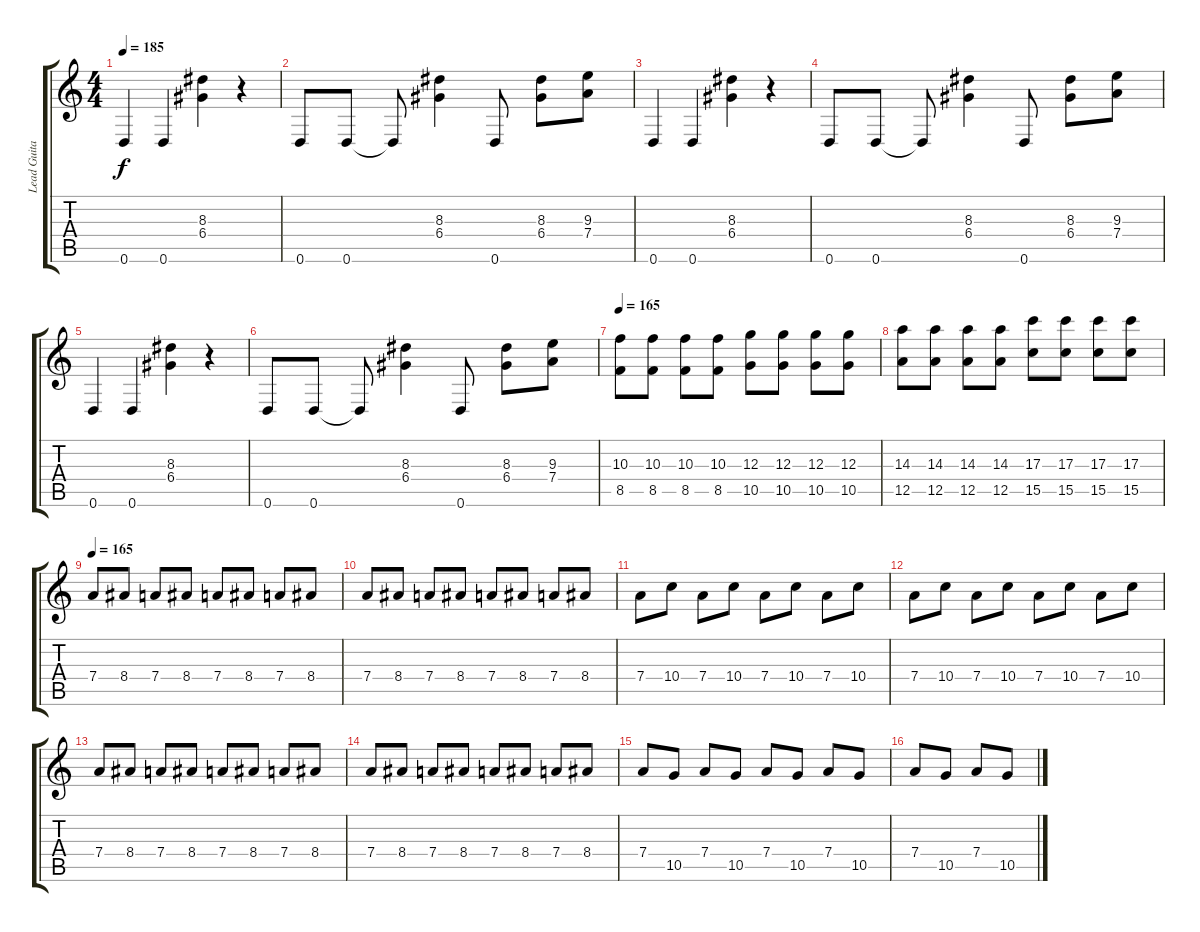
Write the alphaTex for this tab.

\track ("Lead Guitar" "Lead Guita") {instrument distortionguitar}
\staff {score tabs}
\tuning (E4 B3 G3 D3 A2 D2) {hide}
\ts (4 4)
\tempo 185
\clef g2
\ks c
0.6.4{dy f} 0.6.4 (8.3 6.4).4 r.4 |
0.6.8 0.6.8 0.6{t}.8 (8.3 6.4).4 0.6.8 (8.3 6.4).8 (9.3 7.4).8 |
0.6.4 0.6.4 (8.3 6.4).4 r.4 |
0.6.8 0.6.8 0.6{t}.8 (8.3 6.4).4 0.6.8 (8.3 6.4).8 (9.3 7.4).8 |
0.6.4 0.6.4 (8.3 6.4).4 r.4 |
0.6.8 0.6.8 0.6{t}.8 (8.3 6.4).4 0.6.8 (8.3 6.4).8 (9.3 7.4).8 |
\tempo 165
(10.3 8.5).8 (10.3 8.5).8 (10.3 8.5).8 (10.3 8.5).8 (12.3 10.5).8 (12.3 10.5).8 (12.3 10.5).8 (12.3 10.5).8 |
(14.3 12.5).8 (14.3 12.5).8 (14.3 12.5).8 (14.3 12.5).8 (17.3 15.5).8 (17.3 15.5).8 (17.3 15.5).8 (17.3 15.5).8 |
\tempo 165
7.4.8 8.4.8 7.4.8 8.4.8 7.4.8 8.4.8 7.4.8 8.4.8 |
7.4.8 8.4.8 7.4.8 8.4.8 7.4.8 8.4.8 7.4.8 8.4.8 |
7.4.8 10.4.8 7.4.8 10.4.8 7.4.8 10.4.8 7.4.8 10.4.8 |
7.4.8 10.4.8 7.4.8 10.4.8 7.4.8 10.4.8 7.4.8 10.4.8 |
7.4.8 8.4.8 7.4.8 8.4.8 7.4.8 8.4.8 7.4.8 8.4.8 |
7.4.8 8.4.8 7.4.8 8.4.8 7.4.8 8.4.8 7.4.8 8.4.8 |
7.4.8 10.5.8 7.4.8 10.5.8 7.4.8 10.5.8 7.4.8 10.5.8 |
7.4.8 10.5.8 7.4.8 10.5.8
